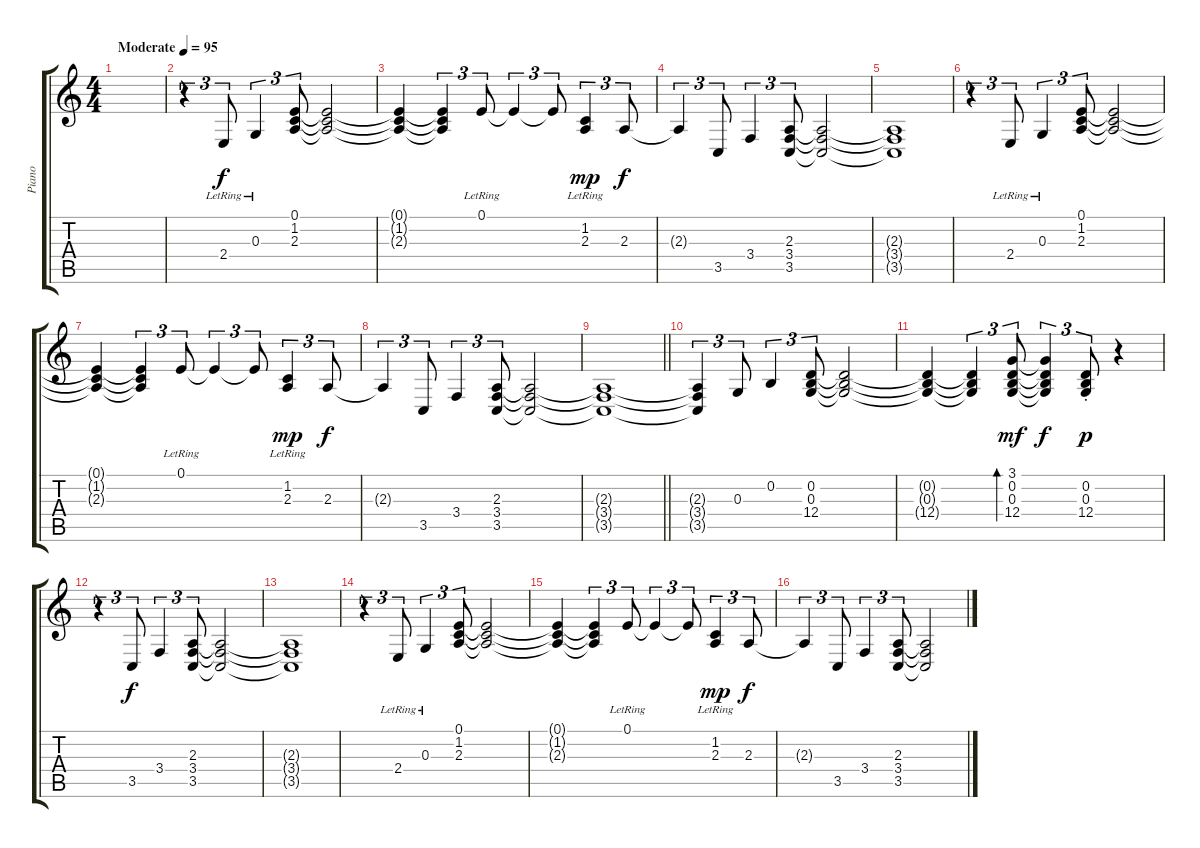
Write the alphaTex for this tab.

\track ("Piano" "Piano") {instrument brightacousticpiano}
\staff {score tabs}
\tuning (E4 B3 G3 D3 A2 E2) {hide}
\ts (4 4)
\tempo (95 "Moderate")
\clef g2
\ks aminor
|
r.4{tu (3 2)} 2.4{lr}.8{tu (3 2)} 0.3{lr}.4{tu (3 2)} (0.1 1.2 2.3).8{tu (3 2)} (0.1{t} 1.2{t} 2.3{t}).2 |
(0.1{t} 1.2{t} 2.3{t}).4 (0.1{t} 1.2{t} 2.3{t}).4{tu (3 2)} 0.1{lr}.8{tu (3 2)} 0.1{t}.4{tu (3 2)} 0.1{t}.8{tu (3 2)} (1.2{lr} 2.3{lr}).4{tu (3 2) dy mp} 2.3.8{tu (3 2) dy f} |
2.3{t}.4{tu (3 2)} 3.5.8{tu (3 2)} 3.4.4{tu (3 2)} (2.3 3.4 3.5).8{tu (3 2)} (2.3{t} 3.4{t} 3.5{t}).2 |
(2.3{t} 3.4{t} 3.5{t}).1 |
r.4{tu (3 2)} 2.4{lr}.8{tu (3 2)} 0.3{lr}.4{tu (3 2)} (0.1 1.2 2.3).8{tu (3 2)} (0.1{t} 1.2{t} 2.3{t}).2 |
(0.1{t} 1.2{t} 2.3{t}).4 (0.1{t} 1.2{t} 2.3{t}).4{tu (3 2)} 0.1{lr}.8{tu (3 2)} 0.1{t}.4{tu (3 2)} 0.1{t}.8{tu (3 2)} (1.2{lr} 2.3{lr}).4{tu (3 2) dy mp} 2.3.8{tu (3 2) dy f} |
2.3{t}.4{tu (3 2)} 3.5.8{tu (3 2)} 3.4.4{tu (3 2)} (2.3 3.4 3.5).8{tu (3 2)} (2.3{t} 3.4{t} 3.5{t}).2 |
\barLineRight lightlight
(2.3{t} 3.4{t} 3.5{t}).1 |
(2.3{t} 3.4{t} 3.5{t}).4{tu (3 2)} 0.3.8{tu (3 2)} 0.2.4{tu (3 2)} (0.2 0.3 12.4).8{tu (3 2)} (0.2{t} 0.3{t} 12.4{t}).2 |
(0.2{t} 0.3{t} 12.4{t}).4 (0.2{t} 0.3{t} 12.4{t}).4{tu (3 2)} (3.1 0.2 0.3 12.4).8{tu (3 2) bd 120 dy mf} (3.1{t} 0.2{t} 0.3{t} 12.4{t}).4{tu (3 2) dy f} (0.2{st} 0.3{st} 12.4{st}).8{tu (3 2) dy p} r.4 |
r.4{tu (3 2)} 3.5.8{tu (3 2) dy f} 3.4.4{tu (3 2)} (2.3 3.4 3.5).8{tu (3 2)} (2.3{t} 3.4{t} 3.5{t}).2 |
(2.3{t} 3.4{t} 3.5{t}).1 |
r.4{tu (3 2)} 2.4{lr}.8{tu (3 2)} 0.3{lr}.4{tu (3 2)} (0.1 1.2 2.3).8{tu (3 2)} (0.1{t} 1.2{t} 2.3{t}).2 |
(0.1{t} 1.2{t} 2.3{t}).4 (0.1{t} 1.2{t} 2.3{t}).4{tu (3 2)} 0.1{lr}.8{tu (3 2)} 0.1{t}.4{tu (3 2)} 0.1{t}.8{tu (3 2)} (1.2{lr} 2.3{lr}).4{tu (3 2) dy mp} 2.3.8{tu (3 2) dy f} |
2.3{t}.4{tu (3 2)} 3.5.8{tu (3 2)} 3.4.4{tu (3 2)} (2.3 3.4 3.5).8{tu (3 2)} (2.3{t} 3.4{t} 3.5{t}).2
